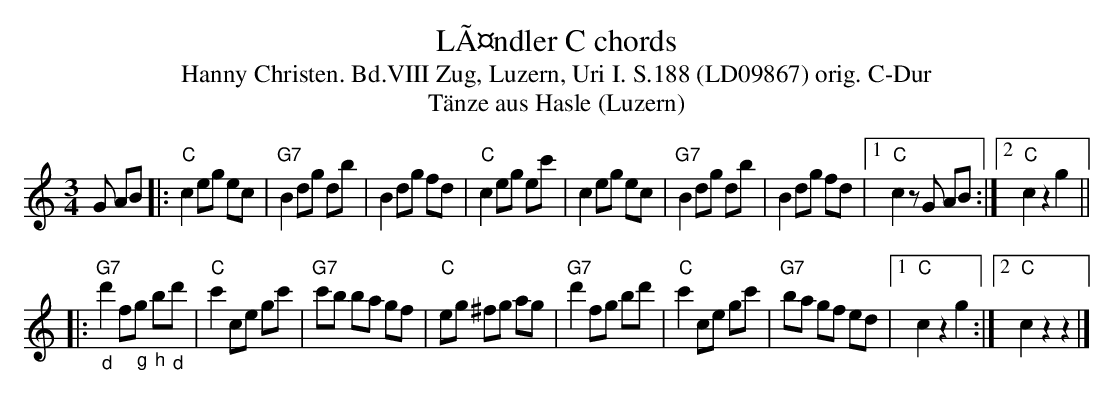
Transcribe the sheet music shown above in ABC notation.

X:1
T: LÃ¤ndler C chords
T:Hanny Christen. Bd.VIII Zug, Luzern, Uri I. S.188 (LD09867) orig. C-Dur
T: T\"anze aus Hasle (Luzern)
M:3/4
L:1/8
K:C %%MIDI gchordon
G AB |: "C"c2 eg ec | "G7"B2 dg db | B2 dg fd | "C"c2 eg ec' |\
           c2 eg ec | "G7"B2 dg db | B2 dg fd |1 "C"c2 zG AB :|2 "C"c2z2g2 ||
|:
"G7""_d"d'2 f"_g"g "_h"b"_d"d' | "C"c'2 ce gc' | "G7"c'b ba gf | "C"eg ^fg ag |\
"G7"d'2 fg bd' | "C"c'2 ce gc' | "G7"ba gf ed |1 "C"c2z2g2 :|2 "C"c2z2z2 |]
